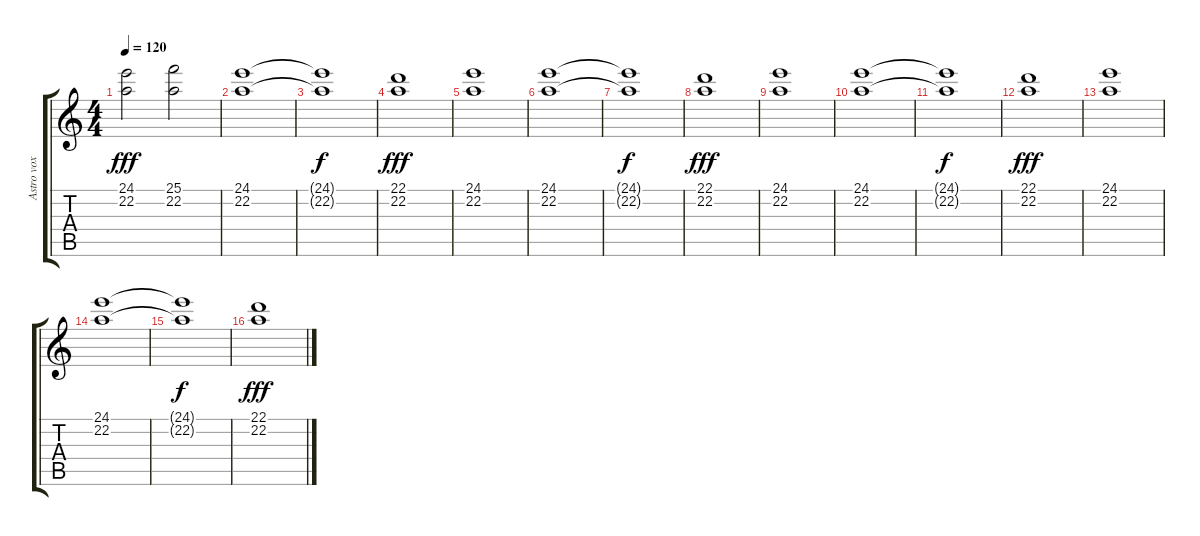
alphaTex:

\track ("Astro vox" "Astro vox") {instrument rockorgan}
\staff {score tabs}
\tuning (E4 B3 G3 D3 A2 E2) {hide}
\ts (4 4)
\tempo 120
\clef g2
\ks c
(24.1 22.2).2{dy fff} (25.1 22.2).2 |
(24.1 22.2).1 |
(24.1{t} 22.2{t}).1{dy f} |
(22.1 22.2).1{dy fff} |
(24.1 22.2).1 |
(24.1 22.2).1 |
(24.1{t} 22.2{t}).1{dy f} |
(22.1 22.2).1{dy fff} |
(24.1 22.2).1 |
(24.1 22.2).1 |
(24.1{t} 22.2{t}).1{dy f} |
(22.1 22.2).1{dy fff} |
(24.1 22.2).1 |
(24.1 22.2).1 |
(24.1{t} 22.2{t}).1{dy f} |
(22.1 22.2).1{dy fff}
